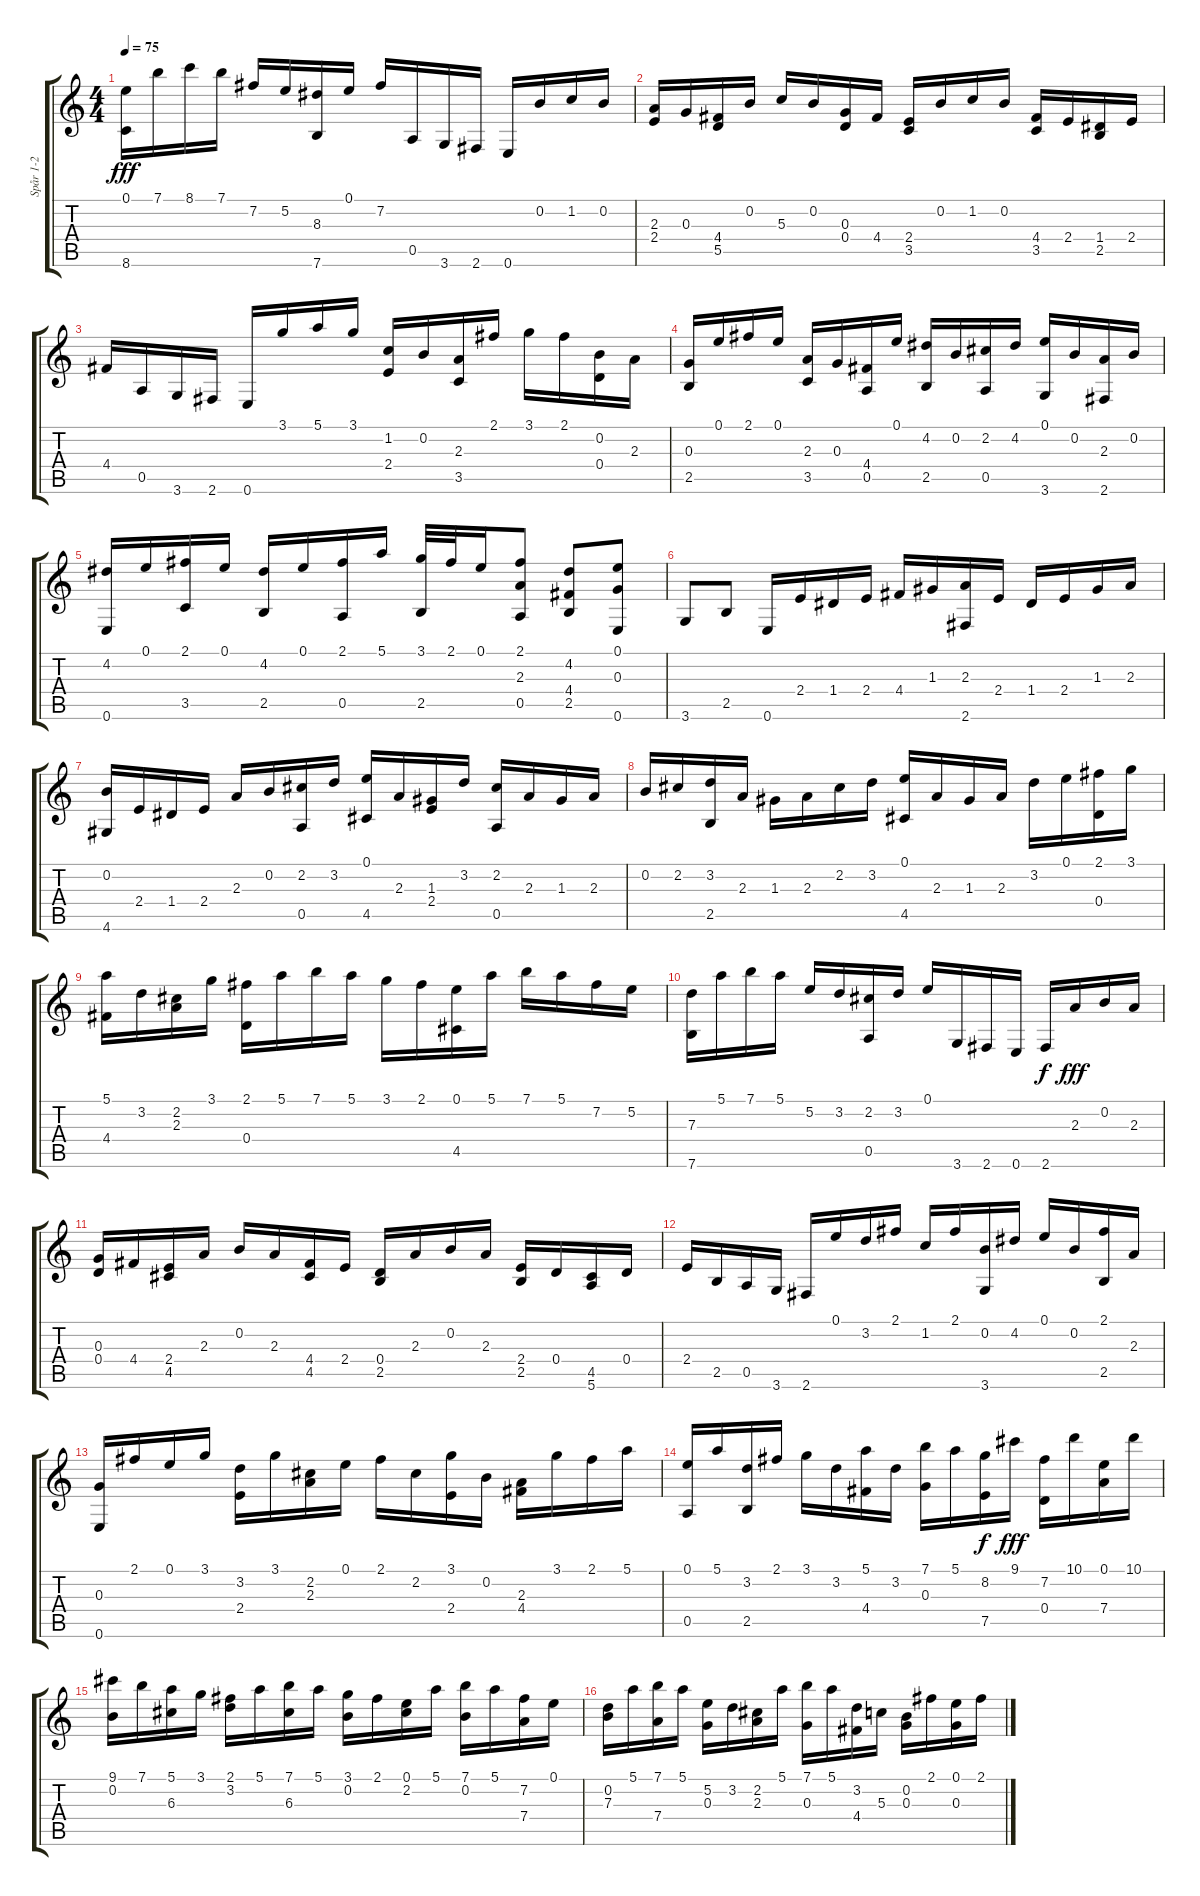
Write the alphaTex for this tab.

\track ("Spår 1-2" "Spår 1-2") {instrument acousticguitarnylon}
\staff {score tabs}
\tuning (E4 B3 G3 D3 A2 E2) {hide}
\ts (4 4)
\tempo 75
\clef g2
\ks c
(0.1 8.6).16{dy fff} 7.1.16 8.1.16 7.1.16 7.2.16 5.2.16 (8.3 7.6).16 0.1.16 7.2.16 0.5.16 3.6.16 2.6.16 0.6.16 0.2.16 1.2.16 0.2.16 |
(2.3 2.4).16 0.3.16 (4.4 5.5).16 0.2.16 5.3.16 0.2.16 (0.3 0.4).16 4.4.16 (2.4 3.5).16 0.2.16 1.2.16 0.2.16 (4.4 3.5).16 2.4.16 (1.4 2.5).16 2.4.16 |
4.4.16 0.5.16 3.6.16 2.6.16 0.6.16 3.1.16 5.1.16 3.1.16 (1.2 2.4).16 0.2.16 (2.3 3.5).16 2.1.16 3.1.16 2.1.16 (0.2 0.4).16 2.3.16 |
(0.3 2.5).16 0.1.16 2.1.16 0.1.16 (2.3 3.5).16 0.3.16 (4.4 0.5).16 0.1.16 (4.2 2.5).16 0.2.16 (2.2 0.5).16 4.2.16 (0.1 3.6).16 0.2.16 (2.3 2.6).16 0.2.16 |
(4.2 0.6).16 0.1.16 (2.1 3.5).16 0.1.16 (4.2 2.5).16 0.1.16 (2.1 0.5).16 5.1.16 (3.1 2.5).32 2.1.32 0.1.16 (2.1 2.3 0.5).8 (4.2 4.4 2.5).8 (0.1 0.3 0.6).8 |
3.6.8 2.5.8 0.6.16 2.4.16 1.4.16 2.4.16 4.4.16 1.3.16 (2.3 2.6).16 2.4.16 1.4.16 2.4.16 1.3.16 2.3.16 |
(0.2 4.6).16 2.4.16 1.4.16 2.4.16 2.3.16 0.2.16 (2.2 0.5).16 3.2.16 (0.1 4.5).16 2.3.16 (1.3 2.4).16 3.2.16 (2.2 0.5).16 2.3.16 1.3.16 2.3.16 |
0.2.16 2.2.16 (3.2 2.5).16 2.3.16 1.3.16 2.3.16 2.2.16 3.2.16 (0.1 4.5).16 2.3.16 1.3.16 2.3.16 3.2.16 0.1.16 (2.1 0.4).16 3.1.16 |
(5.1 4.4).16 3.2.16 (2.2 2.3).16 3.1.16 (2.1 0.4).16 5.1.16 7.1.16 5.1.16 3.1.16 2.1.16 (0.1 4.5).16 5.1.16 7.1.16 5.1.16 7.2.16 5.2.16 |
(7.3 7.6).16 5.1.16 7.1.16 5.1.16 5.2.16 3.2.16 (2.2 0.5).16 3.2.16 0.1.16 3.6.16 2.6.16 0.6.16 2.6.16{dy f} 2.3.16{dy fff} 0.2.16 2.3.16 |
(0.3 0.4).16 4.4.16 (2.4 4.5).16 2.3.16 0.2.16 2.3.16 (4.4 4.5).16 2.4.16 (0.4 2.5).16 2.3.16 0.2.16 2.3.16 (2.4 2.5).16 0.4.16 (4.5 5.6).16 0.4.16 |
2.4.16 2.5.16 0.5.16 3.6.16 2.6.16 0.1.16 3.2.16 2.1.16 1.2.16 2.1.16 (0.2 3.6).16 4.2.16 0.1.16 0.2.16 (2.1 2.5).16 2.3.16 |
(0.3 0.6).16 2.1.16 0.1.16 3.1.16 (3.2 2.4).16 3.1.16 (2.2 2.3).16 0.1.16 2.1.16 2.2.16 (3.1 2.4).16 0.2.16 (2.3 4.4).16 3.1.16 2.1.16 5.1.16 |
(0.1 0.5).16 5.1.16 (3.2 2.5).16 2.1.16 3.1.16 3.2.16 (5.1 4.4).16 3.2.16 (7.1 0.3).16 5.1.16 (8.2 7.5).16{dy f} 9.1.16{dy fff} (7.2 0.4).16 10.1.16 (0.1 7.4).16 10.1.16 |
(9.1 0.2).16 7.1.16 (5.1 6.3).16 3.1.16 (2.1 3.2).16 5.1.16 (7.1 6.3).16 5.1.16 (3.1 0.2).16 2.1.16 (0.1 2.2).16 5.1.16 (7.1 0.2).16 5.1.16 (7.2 7.4).16 0.1.16 |
(0.2 7.3).16 5.1.16 (7.1 7.4).16 5.1.16 (5.2 0.3).16 3.2.16 (2.2 2.3).16 5.1.16 (7.1 0.3).16 5.1.16 (3.2 4.4).16 5.3.16 (0.2 0.3).16 2.1.16 (0.1 0.3).16 2.1.16
